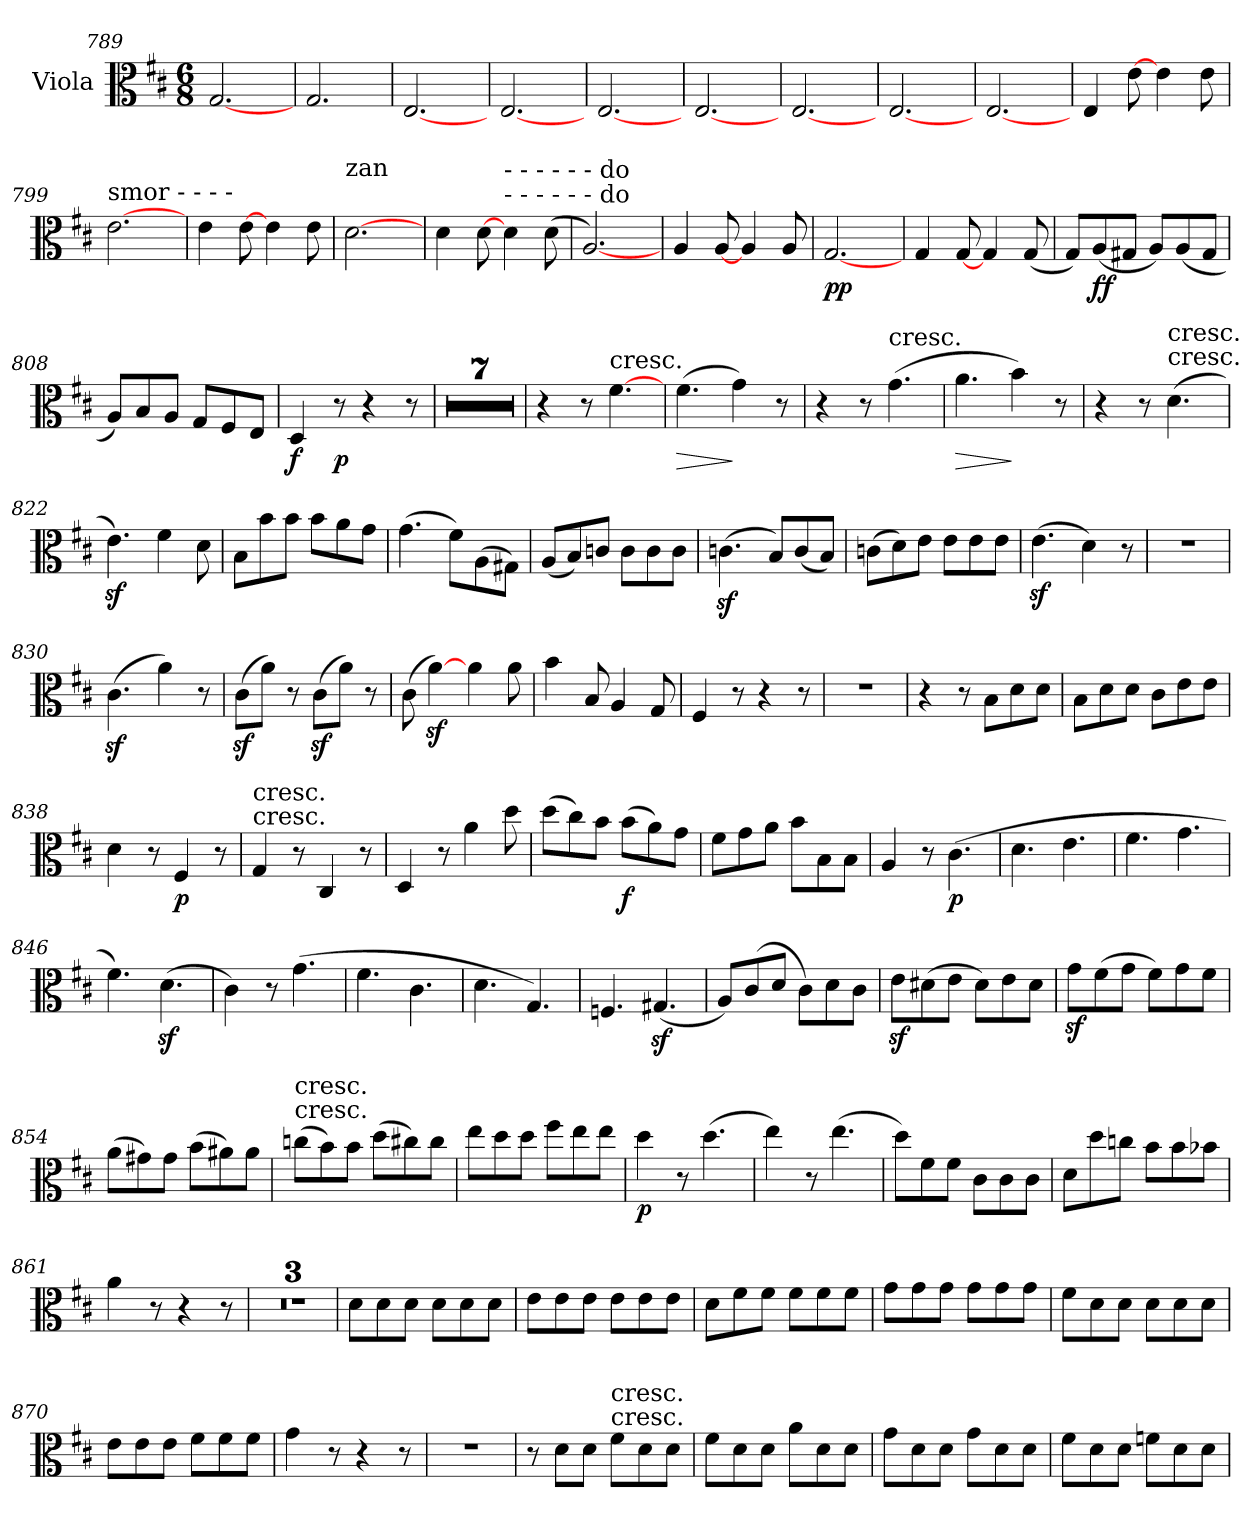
**kern	**dynam
*part1	*part1
*staff1	*staff1
*I"Viola	*
*I'Vla	*
*clefC3	*
*k[f#c#]	*
*D:	*
*M6/8	*
=789	=789
[2.G	.
=790	=790
2.G	.
=791	=791
[2.E	.
=792	=792
[2.E	.
=793	=793
[2.E	.
=794	=794
[2.E	.
=795	=795
[2.E	.
=796	=796
[2.E	.
=797	=797
[2.E	.
=798	=798
4E	.
[8e	.
4e	.
8e	.
=799	=799
!LO:TX:a:t=smor    -         -       -               -	!
[2.e	.
=800	=800
4e	.
[8e	.
4e	.
8e	.
=801	=801
!LO:TX:a:t=zan	!
[2.d	.
=802	=802
4d	.
[8d	.
!LO:TX:a:t=-           -             -        -        -      -      do	!
!LO:TX:a:t=-           -             -        -        -      -      do	!
4d	.
(8d	.
=803	=803
[2.A)	.
=804	=804
4A	.
[8A	.
4A	.
8A	.
=805	=805
[2.G	pp
=806	=806
4G	.
[8G	.
4G	.
(8G	.
=807	=807
8G/L)	.
(8A/	ff
8G#X/J	.
8A/L)	.
(8A/	.
8G#/J	.
=808	=808
8A/L)	.
8B/	.
8A/J	.
8G/L	.
8F#/	.
8E/J	.
=809	=809
4D	f
8r	p
4r	.
8r	.
=810	=810
2.r	.
=811	=811
2.r	.
=812	=812
2.r	.
=813	=813
2.r	.
=814	=814
2.r	.
=815	=815
2.r	.
=816	=816
2.r	.
=817	=817
4r	.
8r	.
!LO:TX:t=cresc.	!
[4.f#	.
=818	=818
!	!LO:HP:b
(4.f#	>
4g)	]
8r	.
=819	=819
4r	.
8r	.
!LO:TX:t=cresc.	!
(4.g	.
=820	=820
!	!LO:HP:b
4.a	>
4b)	]
8r	.
=821	=821
4r	.
8r	.
!LO:TX:t=cresc.	!
!LO:TX:a:t=cresc.	!
(4.d	.
=822	=822
4.ez)	.
4f#	.
8d	.
=823	=823
8B\L	.
8b\	.
8b\J	.
8b\L	.
8a\	.
8g\J	.
=824	=824
(4.g	.
8f#\L)	.
(8A\	.
8G#X\J)	.
=825	=825
(8A/L	.
8B/)	.
8cn/J	.
8c\L	.
8c\	.
8c\J	.
=826	=826
(4.cnz	.
8B/L)	.
(8c/	.
8B/J)	.
=827	=827
(8cn\L	.
8d\)	.
8e\J	.
8e\L	.
8e\	.
8e\J	.
=828	=828
(4.ez	.
4d)	.
8r	.
=829	=829
2.r	.
=830	=830
(4.c#z	.
4a)	.
8r	.
=831	=831
(8c#z\L	.
8a\J)	.
8r	.
(8c#z\L	.
8a\J)	.
8r	.
=832	=832
(8c#	.
[4az)	.
4a	.
8a	.
=833	=833
4b	.
8B	.
4A	.
8G	.
=834	=834
4F#	.
8r	.
4r	.
8r	.
=835	=835
2.r	.
=836	=836
4r	.
8r	.
8B\L	.
8d\	.
8d\J	.
=837	=837
8B\L	.
8d\	.
8d\J	.
8c#\L	.
8e\	.
8e\J	.
=838	=838
4d	.
8r	.
4F#	p
8r	.
=839	=839
!LO:TX:t=cresc.	!
!LO:TX:a:t=cresc.	!
4G	.
8r	.
4C#	.
8r	.
=840	=840
4D	.
8r	.
4a	.
8dd	.
=841	=841
(8dd\L	.
8cc#\)	.
8b\J	.
(8b\L	f
8a\)	.
8g\J	.
=842	=842
8f#\L	.
8g\	.
8a\J	.
8b\L	.
8B\	.
8B\J	.
=843	=843
4A	.
8r	.
(4.c#	p
=844	=844
4.d	.
4.e	.
=845	=845
4.f#	.
4.g	.
=846	=846
4.f#)	.
(4.dz	.
=847	=847
4c#)	.
8r	.
(4.g	.
=848	=848
4.f#	.
4.c#	.
=849	=849
4.d	.
4.G)	.
=850	=850
4.Fn	.
(4.G#Xz	.
=851	=851
8A/L)	.
(8c#/	.
8d/J	.
8c#\L)	.
8d\	.
8c#\J	.
=852	=852
8ez\L	.
(8d#X\	.
8e\J	.
8d#\L)	.
8e\	.
8d#\J	.
=853	=853
8gz\L	.
(8f#\	.
8g\J	.
8f#\L)	.
8g\	.
8f#\J	.
=854	=854
(8a\L	.
8g#X\)	.
8g#\J	.
(8b\L	.
8a#X\)	.
8a#\J	.
=855	=855
!LO:TX:t=cresc.	!
!LO:TX:a:t=cresc.	!
(8ccn\L	.
8b\)	.
8b\J	.
(8dd\L	.
8cc#X\)	.
8cc#\J	.
=856	=856
8ee\L	.
8dd\	.
8dd\J	.
8ff#\L	.
8ee\	.
8ee\J	.
=857	=857
4dd	p
8r	.
(4.dd	.
=858	=858
4ee)	.
8r	.
(4.ee	.
=859	=859
8dd\L)	.
8f#\	.
8f#\J	.
8c#\L	.
8c#\	.
8c#\J	.
=860	=860
8d\L	.
8dd\	.
8ccn\J	.
8b\L	.
8b\	.
8b-X\J	.
=861	=861
4a	.
8r	.
4r	.
8r	.
=862	=862
2.r	.
=863	=863
2.r	.
=864	=864
2.r	.
=865	=865
8d\L	.
8d\	.
8d\J	.
8d\L	.
8d\	.
8d\J	.
=866	=866
8e\L	.
8e\	.
8e\J	.
8e\L	.
8e\	.
8e\J	.
=867	=867
8d\L	.
8f#\	.
8f#\J	.
8f#\L	.
8f#\	.
8f#\J	.
=868	=868
8g\L	.
8g\	.
8g\J	.
8g\L	.
8g\	.
8g\J	.
=869	=869
8f#\L	.
8d\	.
8d\J	.
8d\L	.
8d\	.
8d\J	.
=870	=870
8e\L	.
8e\	.
8e\J	.
8f#\L	.
8f#\	.
8f#\J	.
=871	=871
4g	.
8r	.
4r	.
8r	.
=872	=872
2.r	.
=873	=873
8r	.
8d\L	.
8d\J	.
!LO:TX:t=cresc.	!
!LO:TX:a:t=cresc.	!
8f#\L	.
8d\	.
8d\J	.
=874	=874
8f#\L	.
8d\	.
8d\J	.
8a\L	.
8d\	.
8d\J	.
=875	=875
8g\L	.
8d\	.
8d\J	.
8g\L	.
8d\	.
8d\J	.
=876	=876
8f#\L	.
8d\	.
8d\J	.
8fn\L	.
8d\	.
8d\J	.
=	=
*-	*-
